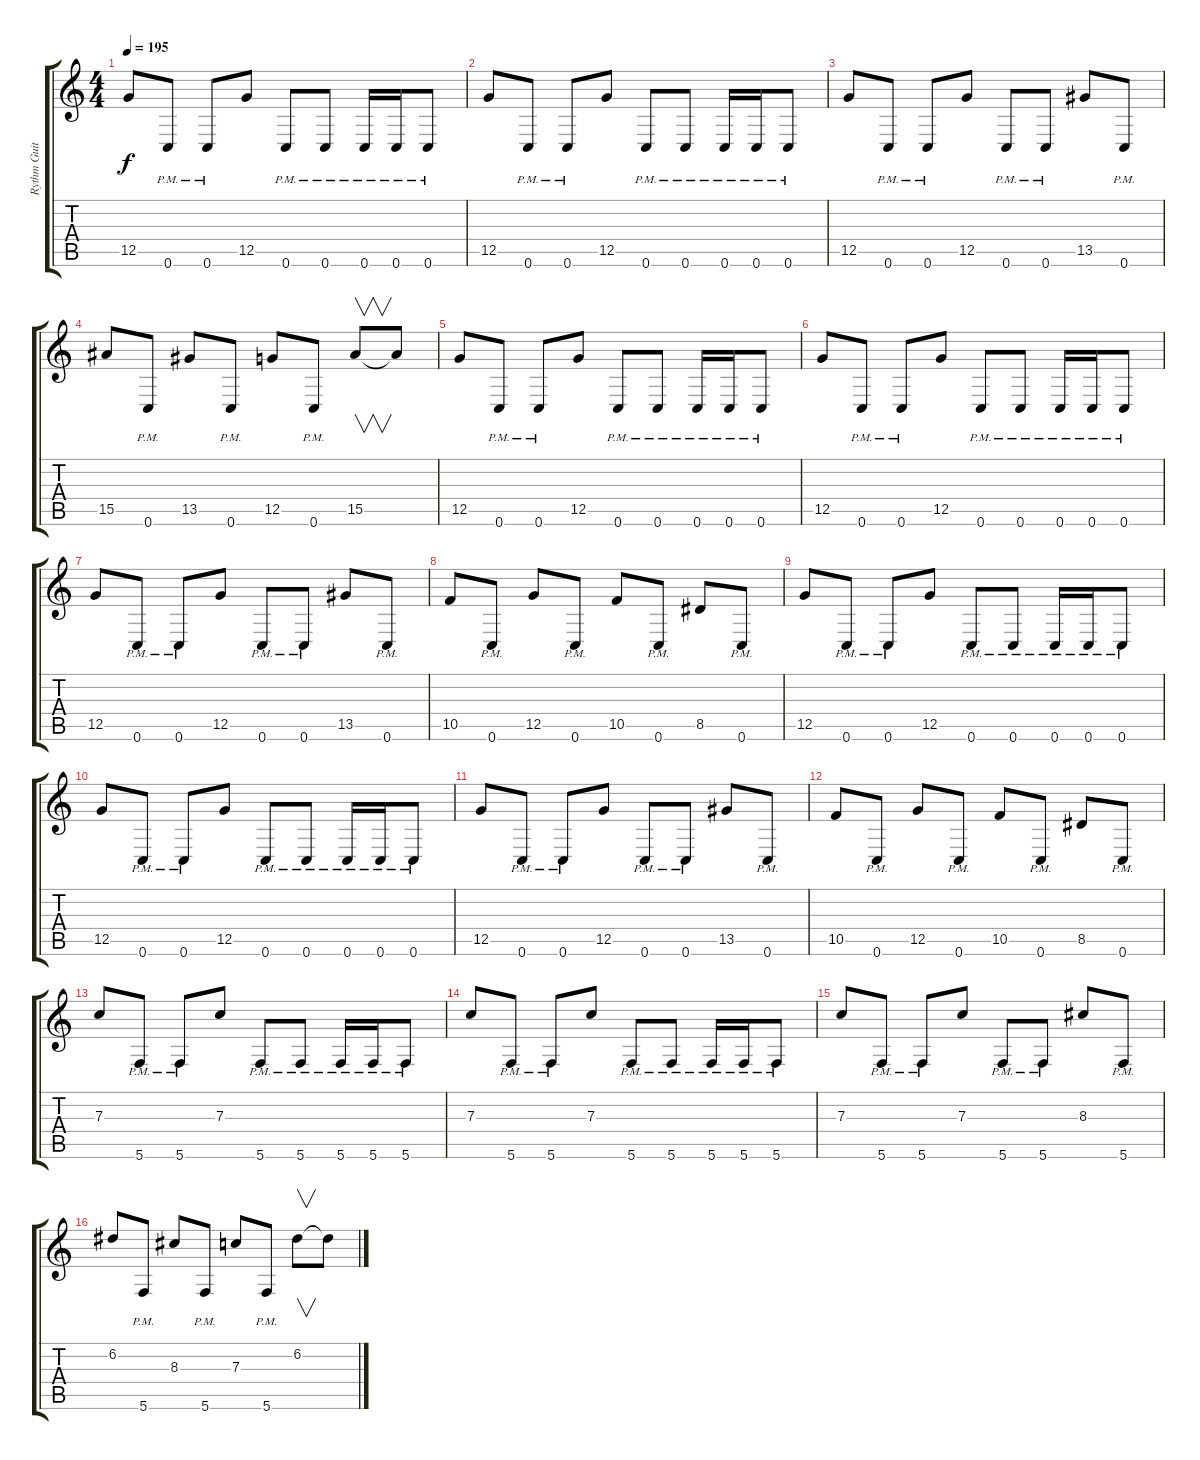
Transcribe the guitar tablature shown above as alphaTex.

\track ("Rythm Guitar (Mätze)" "Rythm Guit") {instrument distortionguitar}
\staff {score tabs}
\tuning (D4 A3 F3 C3 G2 C2) {hide}
\ts (4 4)
\tempo 195
\clef g2
\ks c
12.5.8{dy f} 0.6{pm}.8 0.6{pm}.8 12.5.8 0.6{pm}.8 0.6{pm}.8 0.6{pm}.16 0.6{pm}.16 0.6{pm}.8 |
12.5.8 0.6{pm}.8 0.6{pm}.8 12.5.8 0.6{pm}.8 0.6{pm}.8 0.6{pm}.16 0.6{pm}.16 0.6{pm}.8 |
12.5.8 0.6{pm}.8 0.6{pm}.8 12.5.8 0.6{pm}.8 0.6{pm}.8 13.5.8 0.6{pm}.8 |
15.5.8 0.6{pm}.8 13.5.8 0.6{pm}.8 12.5.8 0.6{pm}.8 15.5.8{v} 15.5{t}.8 |
12.5.8 0.6{pm}.8 0.6{pm}.8 12.5.8 0.6{pm}.8 0.6{pm}.8 0.6{pm}.16 0.6{pm}.16 0.6{pm}.8 |
12.5.8 0.6{pm}.8 0.6{pm}.8 12.5.8 0.6{pm}.8 0.6{pm}.8 0.6{pm}.16 0.6{pm}.16 0.6{pm}.8 |
12.5.8 0.6{pm}.8 0.6{pm}.8 12.5.8 0.6{pm}.8 0.6{pm}.8 13.5.8 0.6{pm}.8 |
10.5.8 0.6{pm}.8 12.5.8 0.6{pm}.8 10.5.8 0.6{pm}.8 8.5.8 0.6{pm}.8 |
12.5.8 0.6{pm}.8 0.6{pm}.8 12.5.8 0.6{pm}.8 0.6{pm}.8 0.6{pm}.16 0.6{pm}.16 0.6{pm}.8 |
12.5.8 0.6{pm}.8 0.6{pm}.8 12.5.8 0.6{pm}.8 0.6{pm}.8 0.6{pm}.16 0.6{pm}.16 0.6{pm}.8 |
12.5.8 0.6{pm}.8 0.6{pm}.8 12.5.8 0.6{pm}.8 0.6{pm}.8 13.5.8 0.6{pm}.8 |
10.5.8 0.6{pm}.8 12.5.8 0.6{pm}.8 10.5.8 0.6{pm}.8 8.5.8 0.6{pm}.8 |
7.3.8 5.6{pm}.8 5.6{pm}.8 7.3.8 5.6{pm}.8 5.6{pm}.8 5.6{pm}.16 5.6{pm}.16 5.6{pm}.8 |
7.3.8 5.6{pm}.8 5.6{pm}.8 7.3.8 5.6{pm}.8 5.6{pm}.8 5.6{pm}.16 5.6{pm}.16 5.6{pm}.8 |
7.3.8 5.6{pm}.8 5.6{pm}.8 7.3.8 5.6{pm}.8 5.6{pm}.8 8.3.8 5.6{pm}.8 |
6.2.8 5.6{pm}.8 8.3.8 5.6{pm}.8 7.3.8 5.6{pm}.8 6.2.8{v} 6.2{t}.8
